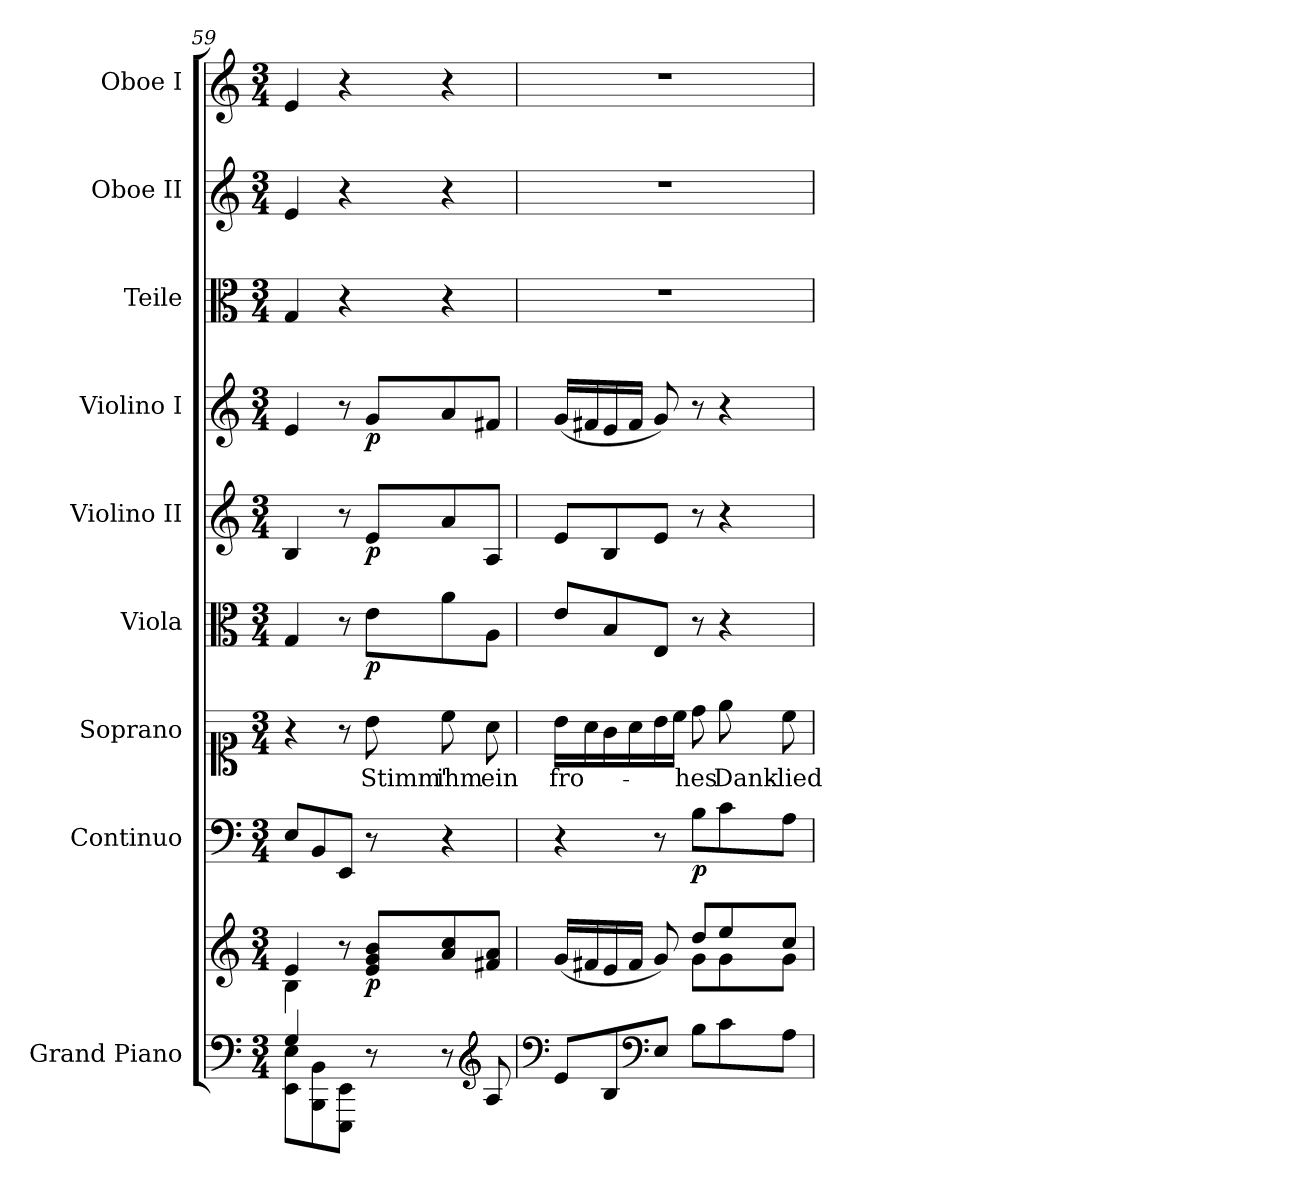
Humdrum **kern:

**kern	**kern	**dynam	**kern	**dynam	**kern	**text	**kern	**dynam	**kern	**dynam	**kern	**dynam	**kern	**kern	**kern
*part9	*part9	*part9	*part8	*part8	*part7	*part7	*part6	*part6	*part5	*part5	*part4	*part4	*part3	*part2	*part1
*staff10	*staff9	*staff9/10	*staff8	*staff8	*staff7	*staff7	*staff6	*staff6	*staff5	*staff5	*staff4	*staff4	*staff3	*staff2	*staff1
*I"Grand Piano	*	*	*I"Continuo	*	*I"Soprano	*	*I"Viola	*	*I"Violino II	*	*I"Violino I	*	*I"Teile	*I"Oboe II	*I"Oboe I
*I'Pno	*	*	*	*	*	*	*	*	*	*	*	*	*	*I'Ob	*I'Ob
*clefF4	*clefG2	*	*clefF4	*	*clefC1	*	*clefC3	*	*clefG2	*	*clefG2	*	*clefC3	*clefG2	*clefG2
*k[]	*k[]	*	*k[]	*	*k[]	*	*k[]	*	*k[]	*	*k[]	*	*k[]	*k[]	*k[]
*M3/4	*M3/4	*	*M3/4	*	*M3/4	*	*M3/4	*	*M3/4	*	*M3/4	*	*M3/4	*M3/4	*M3/4
=59	=59	=59	=59	=59	=59	=59	=59	=59	=59	=59	=59	=59	=59	=59	=59
*^	*^	*	*	*	*	*	*	*	*	*	*	*	*	*	*
4G/	8EE\ 8E\L	4e/	4B\	.	8E/L	.	4r	.	4G/	.	4B/	.	4e/	.	4G/	4e/	4e/
.	8BBB\ 8BB\	.	.	.	8BB/	.	.	.	.	.	.	.	.	.	.	.	.
8ryy	8EEE\ 8EE\J	8r	8ryy	.	8EE/J	.	8r	.	8r	.	8r	.	8r	.	4r	4r	4r
!	!	!	!	!LO:DY:b	!	!	!	!LO:LY:b	!	!LO:DY:b	!	!LO:DY:b	!	!LO:DY:b	!	!	!
8r	8ryy	8e/ 8g/ 8b/L	4.ryy	p	8r	.	8b\	Stimm'	8e\L	p	8e/L	p	8g/L	p	.	.	.
!	!	!	!	!	!	!	!	!LO:LY:b	!	!	!	!	!	!	!	!	!
8r	8ryy	8a/ 8cc/	.	.	4r	.	8cc\	ihm	8a\	.	8a/	.	8a/	.	4r	4r	4r
*clefG2	*	*	*	*	*	*	*	*	*	*	*	*	*	*	*	*	*
!	!	!	!	!	!	!	!	!LO:LY:b	!	!	!	!	!	!	!	!	!
8A/	8ryy	8f#X/ 8a/J	.	.	.	.	8a\	ein	8A\J	.	8A/J	.	8f#X/J	.	.	.	.
!!LO:PB:g=z
=60	=60	=60	=60	=60	=60	=60	=60	=60	=60	=60	=60	=60	=60	=60	=60	=60	=60
!	!	!	!	!	!	!	!	!LO:LY:b	!	!	!	!	!	!	!	!	!
*v	*v	*	*	*	*	*	*	*	*	*	*	*	*	*	*	*	*
8e/L	(16g/LL	4.ryy	.	4r	.	16b\LL	fro-	8e/L	.	8e/L	.	(<16g/LL	.	2.r	2.r	2.r
.	16f#X/	.	.	.	.	16a\	.	.	.	.	.	16f#X/	.	.	.	.
8B/	16e/	.	.	.	.	16g\	.	8B/	.	8B/	.	16e/	.	.	.	.
.	16f#/JJ	.	.	.	.	16a\	.	.	.	.	.	16f#/JJ	.	.	.	.
*clefF4	*	*	*	*	*	*	*	*	*	*	*	*	*	*	*	*
8E/J	8g/)	.	.	8r	.	16b\	.	8E/J	.	8e/J	.	8g/)	.	.	.	.
.	.	.	.	.	.	16cc\JJ	.	.	.	.	.	.	.	.	.	.
!	!	!	!	!	!LO:DY:b	!	!LO:LY:b	!	!	!	!	!	!	!	!	!
8B\L	8dd/L	8g\L	.	8B\L	p	8dd\	hes	8r	.	8r	.	8r	.	.	.	.
!	!	!	!	!	!	!	!LO:LY:b	!	!	!	!	!	!	!	!	!
8c\	8ee/	8g\	.	8c\	.	8ee\	Dank-	4r	.	4r	.	4r	.	.	.	.
!	!	!	!	!	!	!	!LO:LY:b	!	!	!	!	!	!	!	!	!
8A\J	8cc/J	8g\J	.	8A\J	.	8cc\	-lied	.	.	.	.	.	.	.	.	.
*	*v	*v	*	*	*	*	*	*	*	*	*	*	*	*	*	*
=	=	=	=	=	=	=	=	=	=	=	=	=	=	=	=
*-	*-	*-	*-	*-	*-	*-	*-	*-	*-	*-	*-	*-	*-	*-	*-
